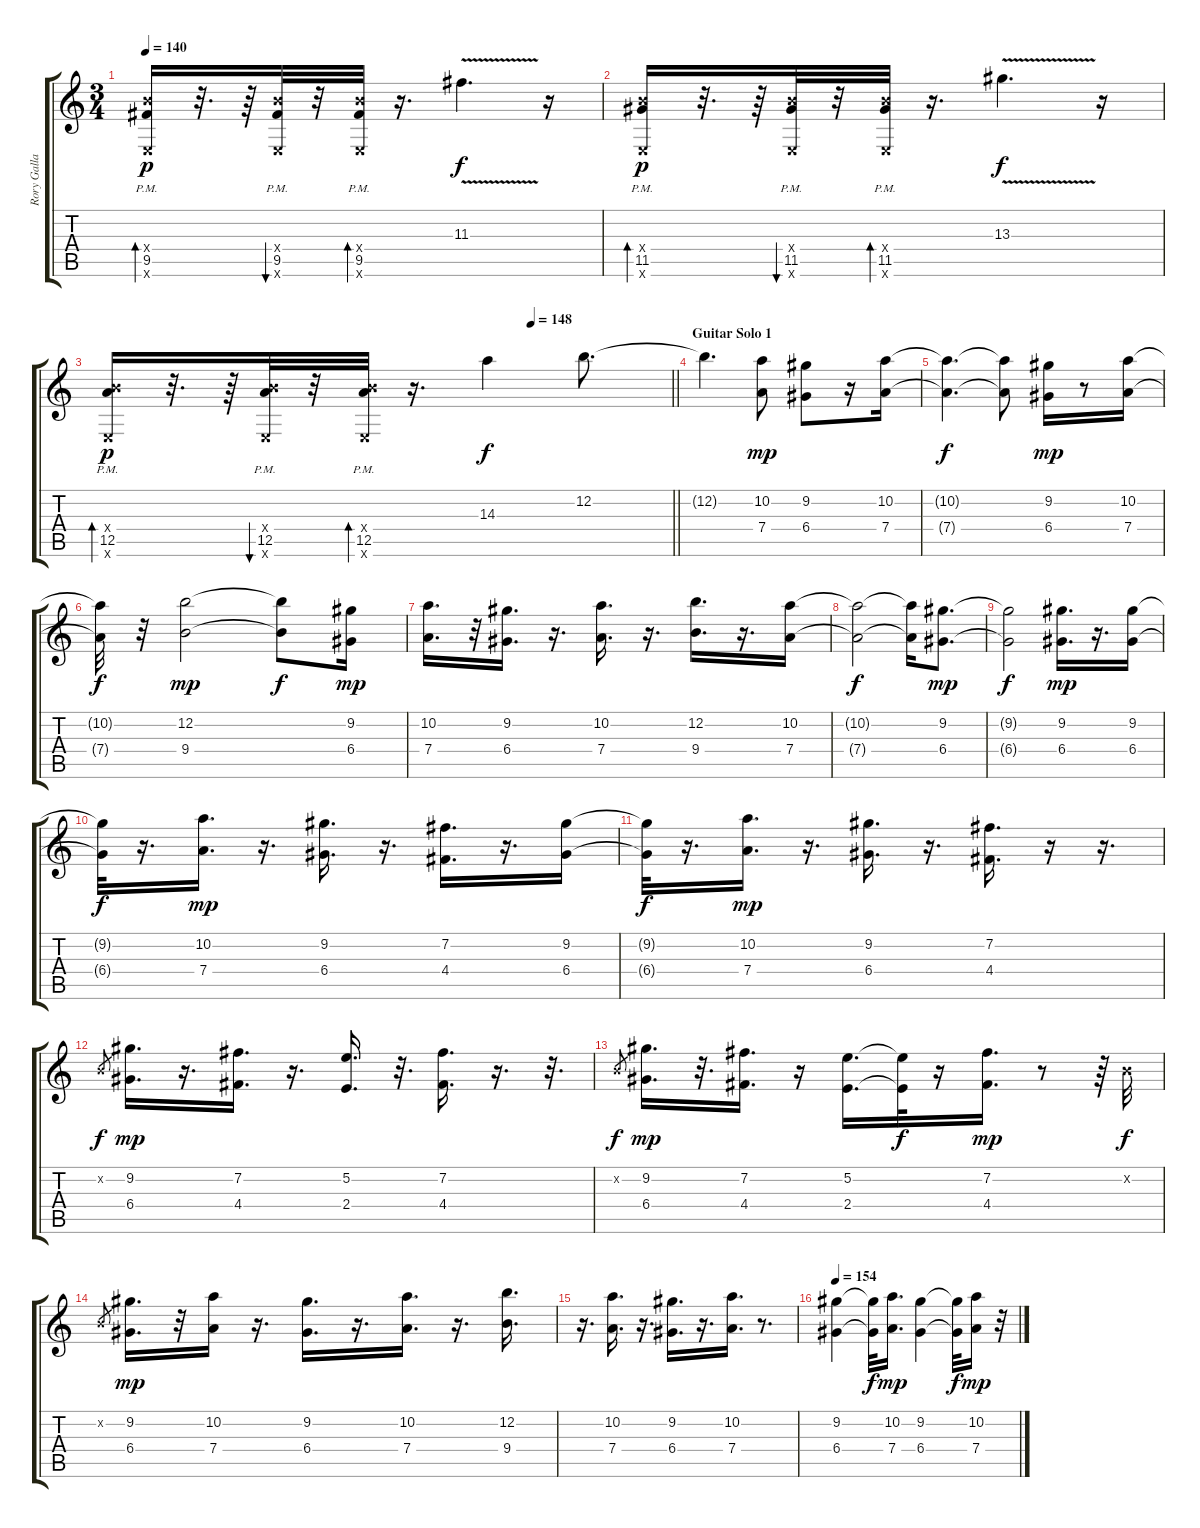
\track ("Rory Gallagher (For Sound)" "Rory Galla") {instrument electricguitarclean}
\staff {score tabs}
\tuning (E4 B3 G3 D3 A2 E2) {hide}
\ts (3 4)
\tempo 140
\clef g2
\ks c
(9.4{x} 9.5{pm} 0.6{x}).16{bd 60 dy p} r.32{d} r.64 (9.4{x} 9.5{pm} 0.6{x}).32{bu 60} r.32 (9.4{x} 9.5{pm} 0.6{x}).32{bd 60} r.16{d} 11.3{v}.4{d dy f} r.16 |
(9.4{x} 11.5{pm} 0.6{x}).16{bd 60 dy p} r.32{d} r.64 (9.4{x} 11.5{pm} 0.6{x}).32{bu 60} r.32 (9.4{x} 11.5{pm} 0.6{x}).32{bd 60} r.16{d} 13.3{v}.4{d dy f} r.16 |
\tempo (148 0.75)
\barLineRight lightlight
(9.4{x} 12.5{pm} 0.6{x}).16{bd 60 dy p} r.32{d} r.64 (9.4{x} 12.5{pm} 0.6{x}).32{bu 60} r.32 (9.4{x} 12.5{pm} 0.6{x}).32{bd 60} r.16{d} 14.3.4{dy f} 12.2.8{d} |
\section ("" "Guitar Solo 1")
12.2{t}.4{d} (10.2 7.4).8{dy mp} (9.2 6.4).8 r.16 (10.2 7.4).16 |
(10.2{t} 7.4{t}).4{d dy f} (10.2{t} 7.4{t}).8 (9.2 6.4).16{dy mp} r.8 (10.2 7.4).16 |
(10.2{t} 7.4{t}).32{dy f} r.32 (12.2 9.4).2{dy mp} (12.2{t} 9.4{t}).8{dy f} (9.2 6.4).16{dy mp} |
(10.2 7.4).16{d} r.32 (9.2 6.4).16{d} r.16{d} (10.2 7.4).16{d} r.16{d} (12.2 9.4).16{d} r.16{d} (10.2 7.4).16 |
(10.2{t} 7.4{t}).2{dy f} (10.2{t} 7.4{t}).16 (9.2 6.4).8{d dy mp} |
(9.2{t} 6.4{t}).2{dy f} (9.2 6.4).16{d dy mp} r.16{d} (9.2 6.4).16 |
(9.2{t} 6.4{t}).32{dy f} r.16{d} (10.2 7.4).16{d dy mp} r.16{d} (9.2 6.4).16{d} r.16{d} (7.2 4.4).16{d} r.16{d} (9.2 6.4).16 |
(9.2{t} 6.4{t}).32{dy f} r.16{d} (10.2 7.4).16{d dy mp} r.16{d} (9.2 6.4).16{d} r.16{d} (7.2 4.4).16{d} r.16 r.16{d} |
0.2{x}.8{gr dy f} (9.2 6.4).16{d dy mp} r.16{d} (7.2 4.4).16{d} r.16{d} (5.2 2.4).16{d} r.32{d} (7.2 4.4).16{d} r.16{d} r.32{d} |
0.2{x}.8{gr dy f} (9.2 6.4).16{d dy mp} r.32{d} (7.2 4.4).16{d} r.16 (5.2 2.4).16{d} (5.2{t} 2.4{t}).32{dy f} r.16 (7.2 4.4).16{d dy mp} r.8 r.64 0.2{x}.32{dy f} |
0.2{x}.8{gr} (9.2 6.4).16{d dy mp} r.32 (10.2 7.4).16 r.16{d} (9.2 6.4).16{d} r.16{d} (10.2 7.4).16{d} r.16{d} (12.2 9.4).16{d} |
r.16{d} (10.2 7.4).16{d} r.16{d} (9.2 6.4).16{d} r.16{d} (10.2 7.4).16{d} r.8{d} |
\tempo 154
(9.2 6.4).4 (9.2{t} 6.4{t}).32{dy f} (10.2 7.4).16{d dy mp} (9.2 6.4).4 (9.2{t} 6.4{t}).32{dy f} (10.2 7.4).16{dy mp} r.32
